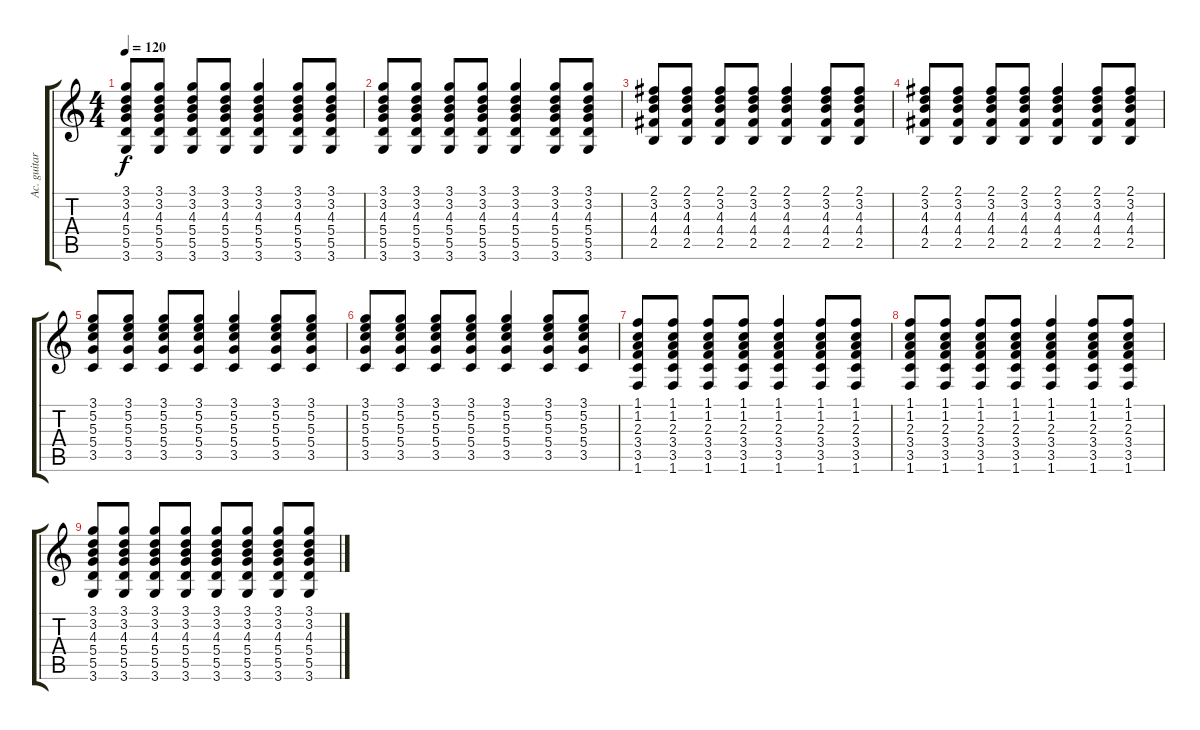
\track ("Ac. guitar" "Ac. guitar") {instrument acousticguitarsteel}
\staff {score tabs}
\tuning (E4 B3 G3 D3 A2 E2) {hide}
\ts (4 4)
\tempo 120
\clef g2
\ks c
(3.1 3.2 4.3 5.4 5.5 3.6).8{dy f} (3.1 3.2 4.3 5.4 5.5 3.6).8 (3.1 3.2 4.3 5.4 5.5 3.6).8 (3.1 3.2 4.3 5.4 5.5 3.6).8 (3.1 3.2 4.3 5.4 5.5 3.6).4 (3.1 3.2 4.3 5.4 5.5 3.6).8 (3.1 3.2 4.3 5.4 5.5 3.6).8 |
(3.1 3.2 4.3 5.4 5.5 3.6).8 (3.1 3.2 4.3 5.4 5.5 3.6).8 (3.1 3.2 4.3 5.4 5.5 3.6).8 (3.1 3.2 4.3 5.4 5.5 3.6).8 (3.1 3.2 4.3 5.4 5.5 3.6).4 (3.1 3.2 4.3 5.4 5.5 3.6).8 (3.1 3.2 4.3 5.4 5.5 3.6).8 |
(2.1 3.2 4.3 4.4 2.5).8 (2.1 3.2 4.3 4.4 2.5).8 (2.1 3.2 4.3 4.4 2.5).8 (2.1 3.2 4.3 4.4 2.5).8 (2.1 3.2 4.3 4.4 2.5).4 (2.1 3.2 4.3 4.4 2.5).8 (2.1 3.2 4.3 4.4 2.5).8 |
(2.1 3.2 4.3 4.4 2.5).8 (2.1 3.2 4.3 4.4 2.5).8 (2.1 3.2 4.3 4.4 2.5).8 (2.1 3.2 4.3 4.4 2.5).8 (2.1 3.2 4.3 4.4 2.5).4 (2.1 3.2 4.3 4.4 2.5).8 (2.1 3.2 4.3 4.4 2.5).8 |
(3.1 5.2 5.3 5.4 3.5).8 (3.1 5.2 5.3 5.4 3.5).8 (3.1 5.2 5.3 5.4 3.5).8 (3.1 5.2 5.3 5.4 3.5).8 (3.1 5.2 5.3 5.4 3.5).4 (3.1 5.2 5.3 5.4 3.5).8 (3.1 5.2 5.3 5.4 3.5).8 |
(3.1 5.2 5.3 5.4 3.5).8 (3.1 5.2 5.3 5.4 3.5).8 (3.1 5.2 5.3 5.4 3.5).8 (3.1 5.2 5.3 5.4 3.5).8 (3.1 5.2 5.3 5.4 3.5).4 (3.1 5.2 5.3 5.4 3.5).8 (3.1 5.2 5.3 5.4 3.5).8 |
(1.1 1.2 2.3 3.4 3.5 1.6).8 (1.1 1.2 2.3 3.4 3.5 1.6).8 (1.1 1.2 2.3 3.4 3.5 1.6).8 (1.1 1.2 2.3 3.4 3.5 1.6).8 (1.1 1.2 2.3 3.4 3.5 1.6).4 (1.1 1.2 2.3 3.4 3.5 1.6).8 (1.1 1.2 2.3 3.4 3.5 1.6).8 |
(1.1 1.2 2.3 3.4 3.5 1.6).8 (1.1 1.2 2.3 3.4 3.5 1.6).8 (1.1 1.2 2.3 3.4 3.5 1.6).8 (1.1 1.2 2.3 3.4 3.5 1.6).8 (1.1 1.2 2.3 3.4 3.5 1.6).4 (1.1 1.2 2.3 3.4 3.5 1.6).8 (1.1 1.2 2.3 3.4 3.5 1.6).8 |
(3.1 3.2 4.3 5.4 5.5 3.6).8 (3.1 3.2 4.3 5.4 5.5 3.6).8 (3.1 3.2 4.3 5.4 5.5 3.6).8 (3.1 3.2 4.3 5.4 5.5 3.6).8 (3.1 3.2 4.3 5.4 5.5 3.6).8 (3.1 3.2 4.3 5.4 5.5 3.6).8 (3.1 3.2 4.3 5.4 5.5 3.6).8 (3.1 3.2 4.3 5.4 5.5 3.6).8
